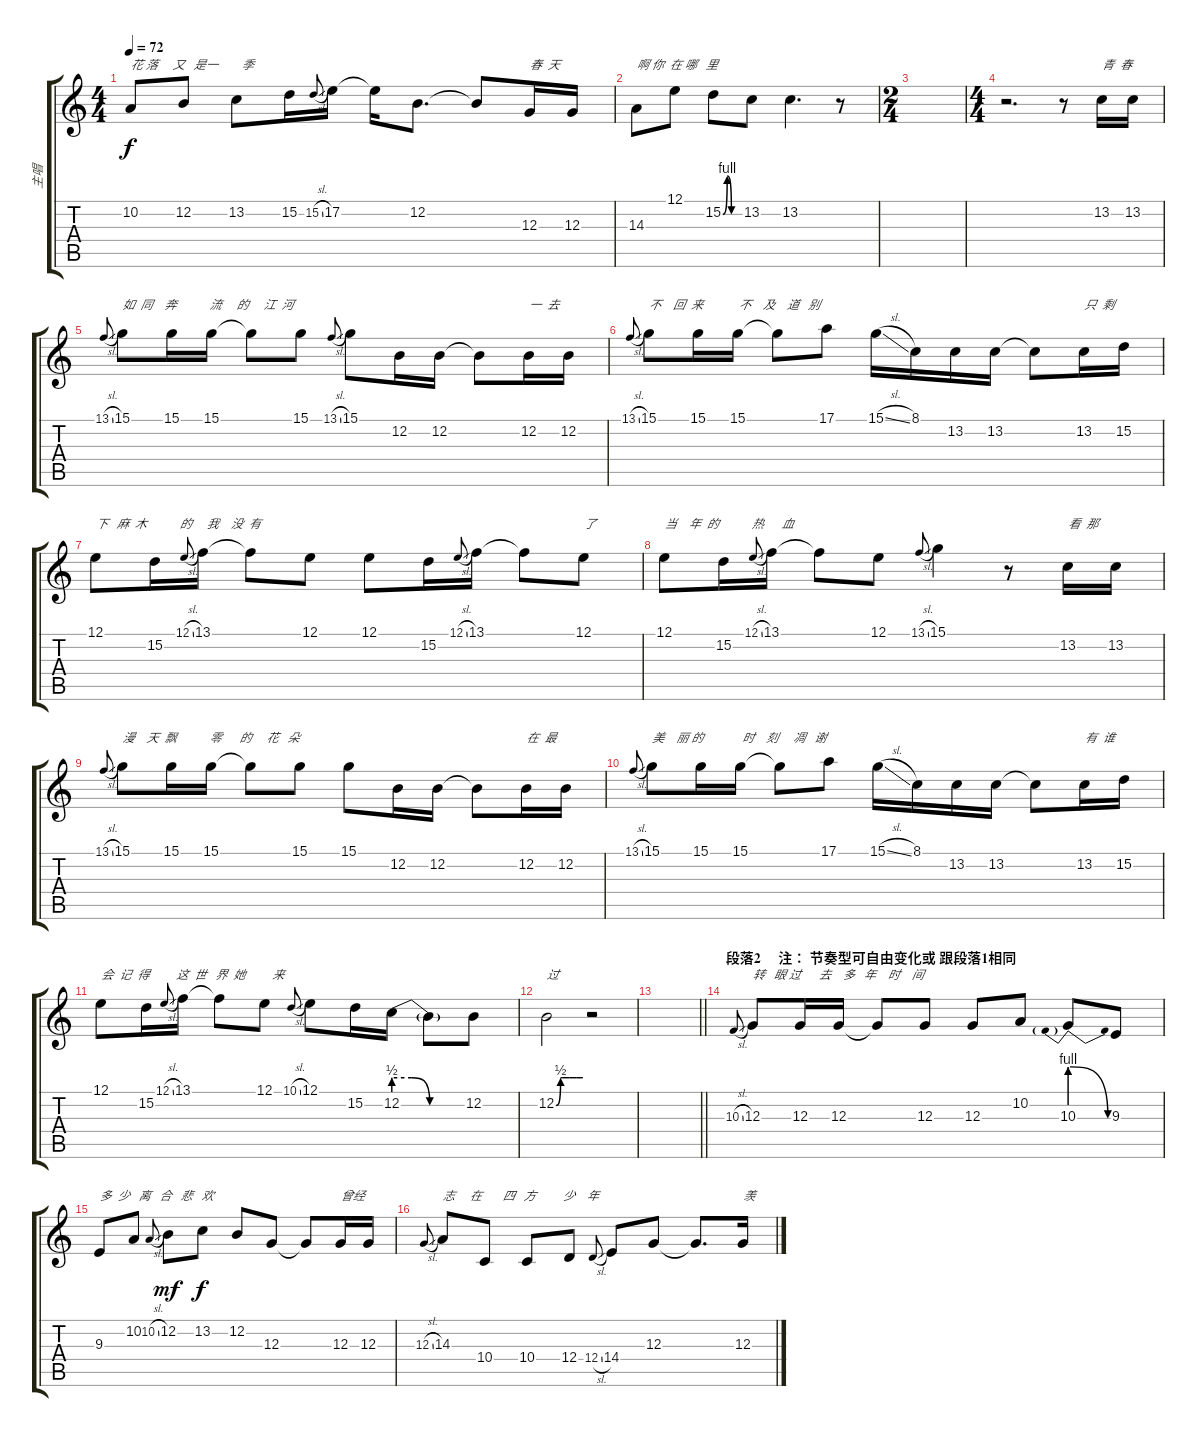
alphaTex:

\track ("主唱" "主唱") {instrument harmonica}
\staff {score tabs}
\tuning (E4 B3 G3 D3 A2 E2) {hide}
\ts (4 4)
\tempo 72
\clef g2
\ks c
10.2.8{txt "花 落     又   是一        季" dy f} 12.2.8 13.2.8 15.2.16 15.2{sl}.8{gr onbeat} 17.2.16 17.2{t}.16 12.2.8{d} 12.2{t}.8 12.3.16{txt "春  天"} 12.3.16 |
14.3.8{txt "啊 你  在 哪   里"} 12.1.8 15.2{be (custom 0 0 15 4 30 0 60 0)}.8 13.2.8 13.2.4{d} r.8 |
\ts (2 4)
|
\ts (4 4)
r.2{d} r.8 13.2.16{txt "青  春"} 13.2.16 |
13.1{sl}.8{gr onbeat} 15.1.8{txt "如  同    奔           流     的     江  河"} 15.1.16 15.1.16 15.1{t}.8 15.1.8 13.1{sl}.8{gr onbeat} 15.1.8 12.2.16 12.2.16 12.2{t}.8 12.2.16{txt "一  去"} 12.2.16 |
13.1{sl}.8{gr onbeat} 15.1.8{txt "不    回  来            不    及    道   别"} 15.1.16 15.1.16 15.1{t}.8 17.1.8 15.1{sl}.16 8.1.16 13.2.16 13.2.16 13.2{t}.8 13.2.16{txt "只  剩"} 15.2.16 |
12.1.8{txt "下   麻  木           的     我    没  有     "} 15.2.16 12.1{sl}.8{gr onbeat} 13.1.16 13.1{t}.8 12.1.8 12.1.8 15.2.16 12.1{sl}.8{gr onbeat} 13.1.16 13.1{t}.8 12.1.8{txt "了"} |
12.1.8{txt "当    年  的           热      血"} 15.2.16 12.1{sl}.8{gr onbeat} 13.1.16 13.1{t}.8 12.1.8 13.1{sl}.8{gr onbeat} 15.1.4 r.8 13.2.16{txt "看  那"} 13.2.16 |
13.1{sl}.8{gr onbeat} 15.1.8{txt "漫    天  飘           零      的     花   朵"} 15.1.16 15.1.16 15.1{t}.8 15.1.8 15.1.8 12.2.16 12.2.16 12.2{t}.8 12.2.16{txt "在  最"} 12.2.16 |
13.1{sl}.8{gr onbeat} 15.1.8{txt "美    丽 的             时    刻     凋   谢"} 15.1.16 15.1.16 15.1{t}.8 17.1.8 15.1{sl}.16 8.1.16 13.2.16 13.2.16 13.2{t}.8 13.2.16{txt "有  谁"} 15.2.16 |
12.1.8{txt "会  记  得         这  世   界  她         来"} 15.2.16 12.1{sl}.8{gr onbeat} 13.1.16 13.1{t}.8 12.1.8 10.1{sl}.8{gr onbeat} 12.1.8 15.2.16 12.2{be (custom 0 2 15 2 30 0 60 0)}.16 12.2{t}.8 12.2.8 |
12.2{be (custom 0 0 10 2 15 2 30 2 45 2 60 2)}.2{txt "过"} r.2 |
\barLineRight lightlight
|
\section ("" "段落2     注： 节奏型可自由变化或 跟段落1相同")
10.3{sl}.8{gr onbeat} 12.3.8{txt "转   眼 过      去    多   年    时    间"} 12.3.16 12.3.16 12.3{t}.8 12.3.8 12.3.8 10.2.8 10.3{be (prebendrelease 0 4 60 0)}.8 9.3.8 |
9.3.8{txt "多  少   离   合   悲   欢"} 10.2.8 10.2{sl}.8{gr onbeat} 12.2.8{dy mf} 13.2.8{dy f} 12.2.8 12.3.8 12.3{t}.8 12.3.16{txt "曾经"} 12.3.16 |
12.3{sl}.8{gr onbeat} 14.3.8{txt "志     在       四   方         少    年"} 10.4.8 10.4.8 12.4.8 12.4{sl}.8{gr onbeat} 14.4.8 12.3.8 12.3{t}.8{d} 12.3.16{txt "羡"}
